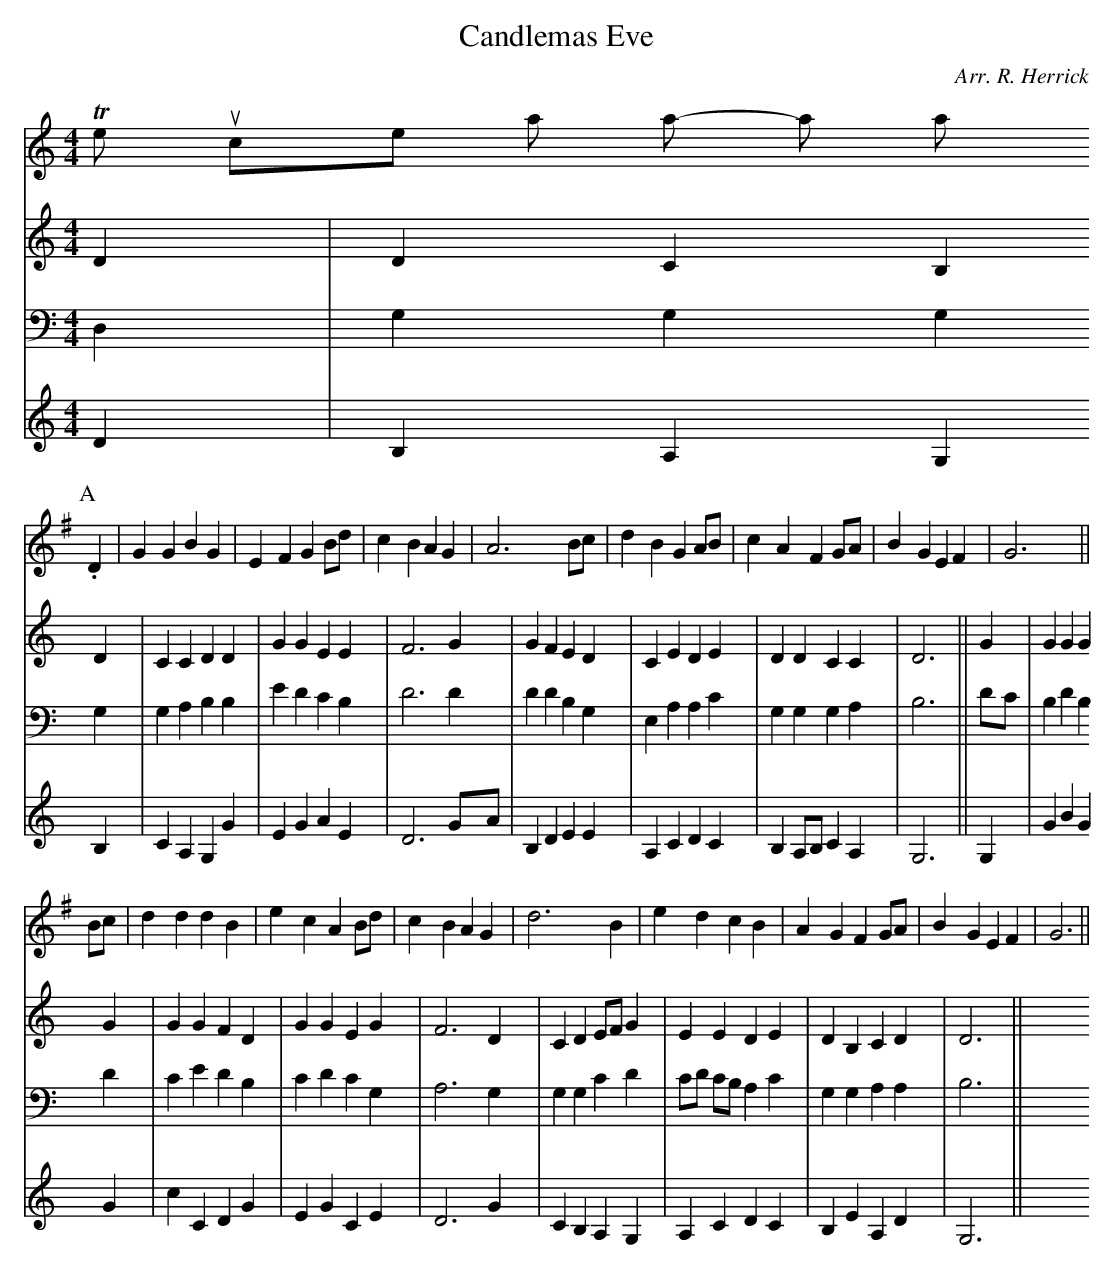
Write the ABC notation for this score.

X:1
T:Candlemas Eve
M:4/4
C:Arr. R. Herrick
K:C
The source has a 4-part harmony.
O:English
K:G
P:A
V:1
D2  | G2  G2  B2  G2  | E2  F2  G2  Bd  | c2  B2   A2  G2  | A6  \
Bc  | d2  B2  G2  AB  | c2  A2  F2  GA  | B2  G2   E2  F2  | G6  ||
V:2
D2  | D2  C2  B,2 D2  | C2  C2  D2  D2  | G2  G2   E2  E2  | F6  \
G2  | G2  F2  E2  D2  | C2  E2  D2  E2  | D2  D2   C2  C2  | D6  ||
V:3
D,2 | G,2 G,2 G,2 G,2 | G,2 A,2 B,2 B,2 | E2  D2   C2  B,2 | D6  \
D2  | D2  D2  B,2 G,2 | E,2 A,2 A,2 C2  | G,2 G,2  G,2 A,2 | B,6 ||
V:4
D2  | B,2 A,2 G,2 B,2 | C2  A,2 G,2 G2  | E2  G2   A2  E2  | D6  \
GA  | B,2 D2  E2  E2  | A,2 C2  D2  C2  | B,2 A,B, C2  A,2 | G,6 ||
P:B
V:1
Bc  | d2  d2  d2  B2  | e2  c2  A2  Bd  | c2  B2   A2  G2  | d6  \
B2  | e2  d2  c2  B2  | A2  G2  F2  GA  | B2  G2   E2  F2  | G6  ||
V:2
G2  | G2  G2  G2  G2  | G2  G2  F2  D2  | G2  G2   E2  G2  | F6
D2  | C2  D2  EF  G2  | E2  E2  D2  E2  | D2  B,2  C2  D2  | D6  ||
V:3
DC  | B,2 D2  B,2 D2  | C2  E2  D2  B,2 | C2  D2   C2  G,2 | A,6 \
G,2 | G,2 G,2 C2  D2  | CD  CB, A,2 C2  | G,2 G,2  A,2 A,2 | B,6 ||
V:4
G,2 | G2  B2  G2  G2  | c2  C2  D2  G2  | E2  G2   C2  E2  | D6  \
G2  | C2  B,2 A,2 G,2 | A,2 C2  D2  C2  | B,2 E2   A,2 D2  | G,6 ||
